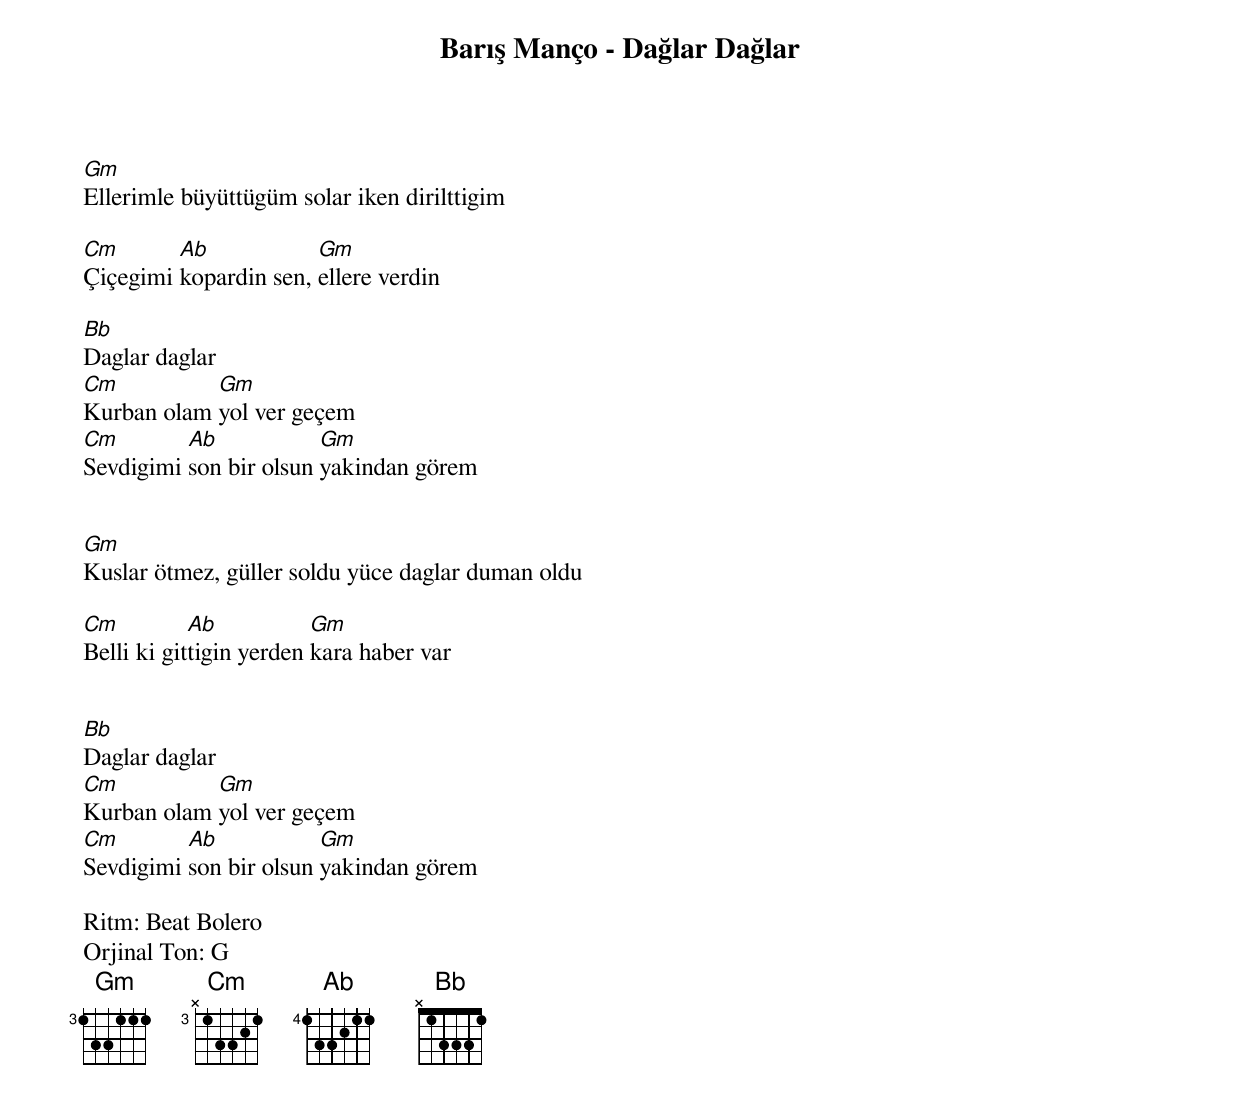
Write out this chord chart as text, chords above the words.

Barış Manço - Dağlar Dağlar

Gm
Ellerimle büyüttügüm solar iken dirilttigim

Cm       Ab            Gm
Çiçegimi kopardin sen, ellere verdin

Bb
Daglar daglar
Cm          Gm
Kurban olam yol ver geçem
Cm        Ab            Gm
Sevdigimi son bir olsun yakindan görem


Gm
Kuslar ötmez, güller soldu yüce daglar duman oldu

Cm          Ab           Gm
Belli ki gittigin yerden kara haber var


Bb
Daglar daglar
Cm          Gm
Kurban olam yol ver geçem
Cm        Ab            Gm
Sevdigimi son bir olsun yakindan görem

Ritm: Beat Bolero
Orjinal Ton: G
